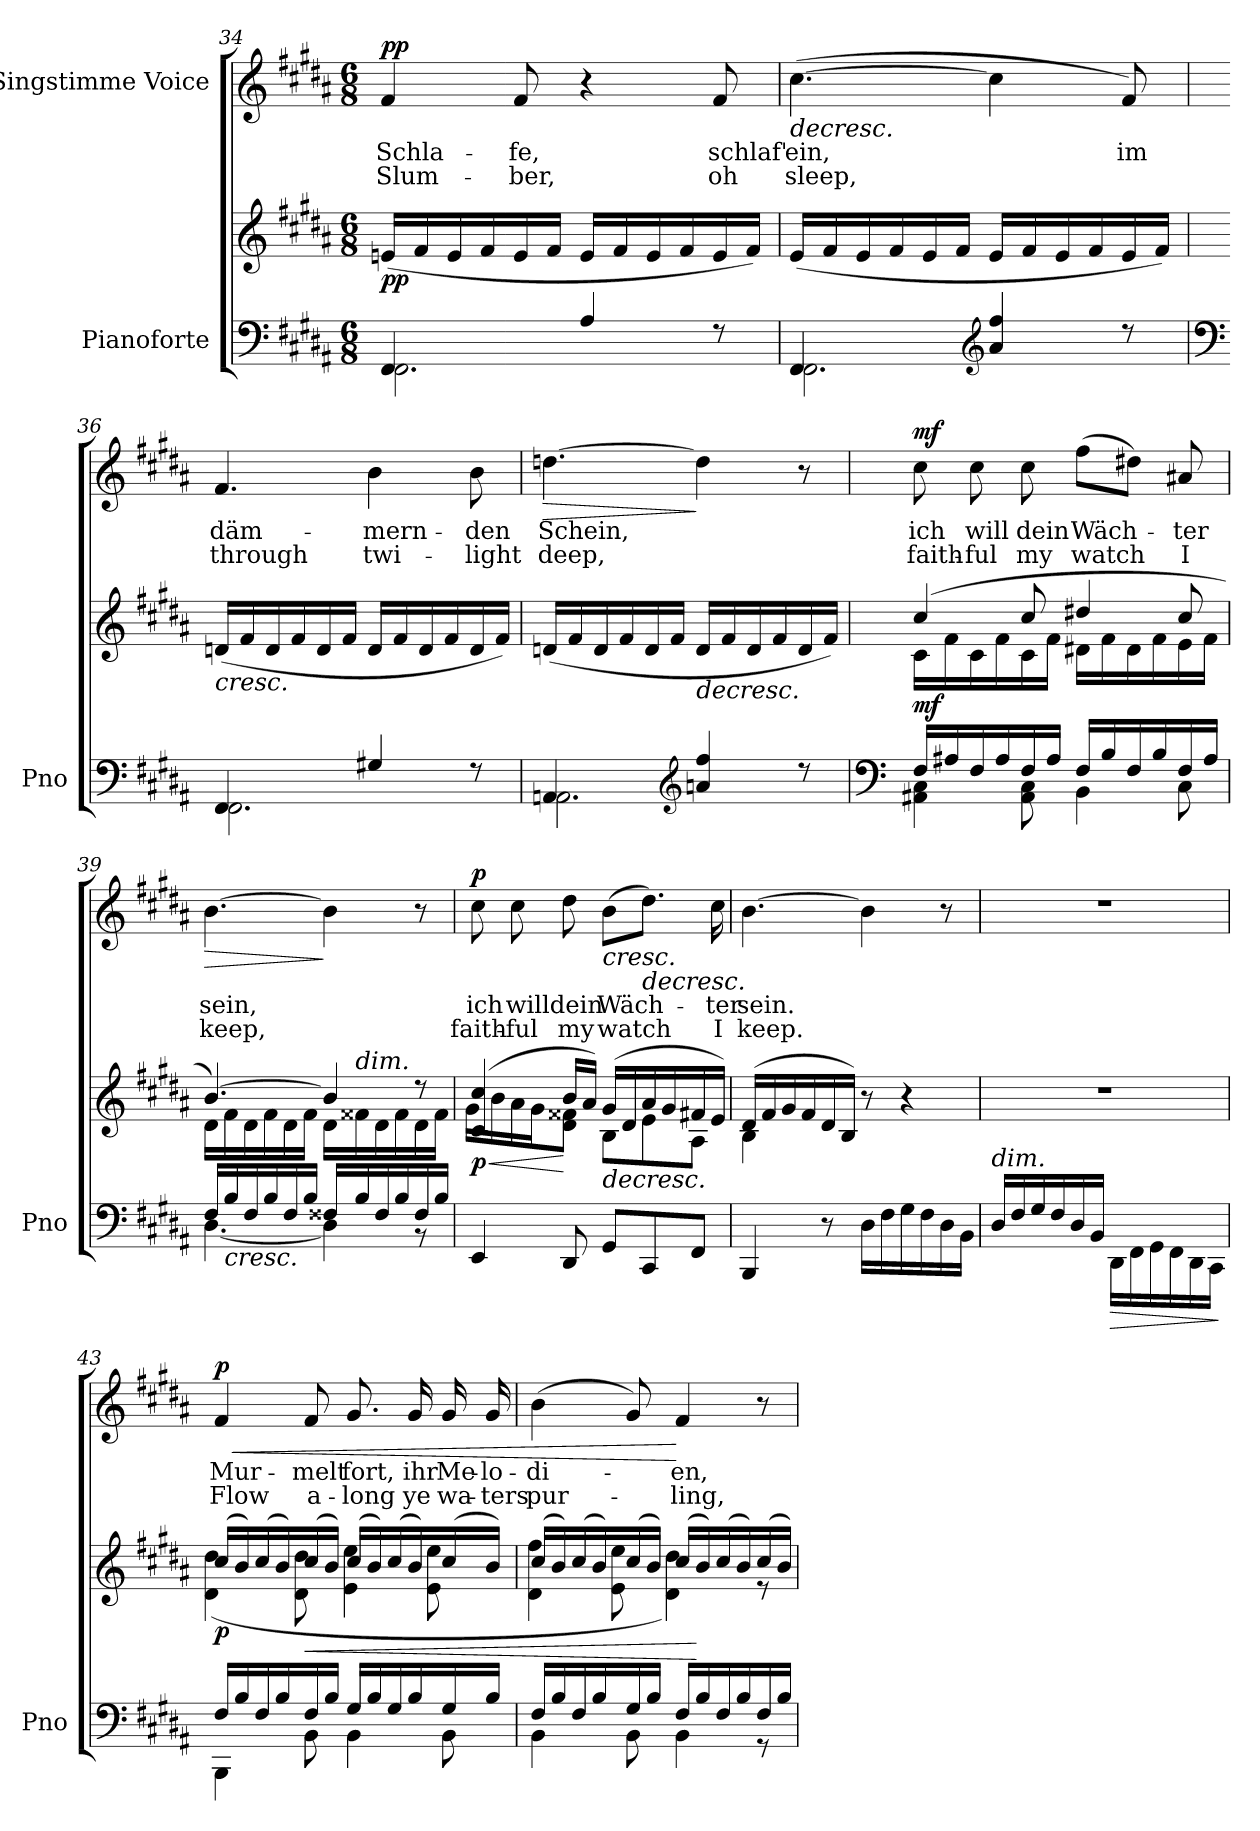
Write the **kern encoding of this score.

**kern	**kern	**dynam	**kern	**text	**text	**dynam
*part2	*part2	*part2	*part1	*part1	*part1	*part1
*staff3	*staff2	*staff2/3	*staff1	*staff1	*staff1	*staff1
*I"Pianoforte	*	*	*I"Singstimme Voice	*	*	*
*I'Pno	*	*	*	*	*	*
*clefF4	*clefG2	*	*clefG2	*	*	*
*k[f#c#g#d#a#]	*k[f#c#g#d#a#]	*	*k[f#c#g#d#a#]	*	*	*
*M6/8	*M6/8	*	*M6/8	*	*	*
=34	=34	=34	=34	=34	=34	=34
*^	*	*	*	*	*	*
!	!	!	!LO:DY:b	!	!	!	!LO:DY:a
4.FF#/	2.FF#\	(16en/LL	pp	4f#/	Schla-	Slum-	pp
.	.	16f#/	.	.	.	.	.
.	.	16e/	.	.	.	.	.
.	.	16f#/	.	.	.	.	.
.	.	16e/	.	8f#/	-fe,	-ber,	.
.	.	16f#/JJ	.	.	.	.	.
4A#/	.	16e/LL	.	4r	.	.	.
.	.	16f#/	.	.	.	.	.
.	.	16e/	.	.	.	.	.
.	.	16f#/	.	.	.	.	.
8r	.	16e/	.	8f#/	schlaf'	oh	.
.	.	16f#/JJ)	.	.	.	.	.
=35	=35	=35	=35	=35	=35	=35	=35
!	!	!	!	!	!	!	!LO:HP:b
4.FF#/	2.FF#\	(16e/LL	.	(<[4.cc#\	ein,	sleep,	>
.	.	16f#/	.	.	.	.	.
.	.	16e/	.	.	.	.	.
.	.	16f#/	.	.	.	.	.
.	.	16e/	.	.	.	.	.
.	.	16f#/JJ	.	.	.	.	.
*clefG2	*	*	*	*	*	*	*
4a#/ 4ff#/	.	16e/LL	.	4cc#\]	.	.	.
.	.	16f#/	.	.	.	.	.
.	.	16e/	.	.	.	.	.
.	.	16f#/	.	.	.	.	.
8r	.	16e/	.	8f#/)	im	.	.
.	.	16f#/JJ)	.	.	.	.	.
=36	=36	=36	=36	=36	=36	=36	=36
*clefF4	*	*	*	*	*	*	*
!	!	!	!LO:HP:b	!	!	!	!
4.FF#/	2.FF#\	(16dn/LL	<	4.f#/	däm-	through	.
.	.	16f#/	.	.	.	.	.
.	.	16d/	.	.	.	.	.
.	.	16f#/	.	.	.	.	.
.	.	16d/	.	.	.	.	.
.	.	16f#/JJ	.	.	.	.	.
4G#X/	.	16d/LL	.	4b\	-mern-	twi-	.
.	.	16f#/	.	.	.	.	.
.	.	16d/	.	.	.	.	.
.	.	16f#/	.	.	.	.	.
8r	.	16d/	.	8b\	-den	-light	.
.	.	16f#/JJ)	.	.	.	.	.
=37	=37	=37	=37	=37	=37	=37	=37
!	!	!	!	!	!	!	!LO:HP:b
4.AAn/	2.AA\	(16dn/LL	.	[4.ddn\	Schein,	deep,	>
.	.	16f#/	.	.	.	.	.
.	.	16d/	.	.	.	.	.
.	.	16f#/	.	.	.	.	.
.	.	16d/	.	.	.	.	.
.	.	16f#/JJ	.	.	.	.	.
*clefG2	*	*	*	*	*	*	*
!	!	!	!LO:HP:b	!	!	!	!
4an/ 4ff#/	.	16d/LL	>	4dd\]	.	.	]
.	.	16f#/	.	.	.	.	.
.	.	16d/	.	.	.	.	.
.	.	16f#/	.	.	.	.	.
8r	.	16d/	.	8r	.	.	.
.	.	16f#/JJ)	.	.	.	.	.
*v	*v	*	*	*	*	*	*
.	.	[	.	.	.	.
=38	=38	=38	=38	=38	=38	=38
*clefF4	*	*	*	*	*	*
*^	*^	*	*	*	*	*
!	!	!	!	!LO:DY:b	!	!	!	!LO:DY:a
16F#/LL	4AA#X\ 4C#\	(4cc#/	16c#\LL	mf	8cc#\	ich	faith-	mf
16A#X/	.	.	16f#\	.	.	.	.	.
16F#/	.	.	16c#\	.	8cc#\	will	-ful	.
16A#/	.	.	16f#\	.	.	.	.	.
16F#/	8AA#\ 8C#\	8cc#/	16c#\	.	8cc#\	dein	my	.
16A#/JJ	.	.	16f#\JJ	.	.	.	.	.
16F#/LL	4BB\	4dd#X/	16d#X\LL	.	(8ff#\L	Wäch-	watch	.
16B/	.	.	16f#\	.	.	.	.	.
16F#/	.	.	16d#\	.	8dd#X\J)	.	.	.
16B/	.	.	16f#\	.	.	.	.	.
16F#/	8C#\	8cc#/	16e\	.	8a#X/	-ter	I	.
16A#/JJ	.	.	16f#\JJ	.	.	.	.	.
=39	=39	=39	=39	=39	=39	=39	=39	=39
!	!	!	!	!	!	!	!	!LO:HP:b
16F#/LL	[4.D#\	[4.b/)	16d#\LL	.	[4.b\	sein,	keep,	>
!	!	!	!	!LO:HP:b=2	!	!	!	!
16B/	.	.	16f#\	<	.	.	.	.
16F#/	.	.	16d#\	.	.	.	.	.
16B/	.	.	16f#\	.	.	.	.	.
16F#/	.	.	16d#\	.	.	.	.	.
16B/JJ	.	.	16f#\JJ	.	.	.	.	.
16F##X/LL	4D#\]	4b/]	16d#\LL	]	4b\]	.	.	]
!	!	!	!LO:TX:a:i:t=dim.	!	!	!	!	!
16B/	.	.	16f##X\	.	.	.	.	.
16F##/	.	.	16d#\	.	.	.	.	.
16B/	.	.	16f##\	.	.	.	.	.
16F##/	8r	8r	16d#\	.	8r	.	.	.
16B/JJ	.	.	16f##\JJ	.	.	.	.	.
*v	*v	*	*	*	*	*	*	*
=40	=40	=40	=40	=40	=40	=40	=40
!	!	!	!LO:HP:b	!	!	!	!
!	!	!	!LO:DY:n=1:b	!	!	!	!LO:DY:a
4EE/	(4c#/ 4cc#/	16g#\LL	< p	8cc#\	ich	faith-	p
.	.	16b\	.	.	.	.	.
.	.	16a#\	.	8cc#\	will	-ful	.
.	.	16g#\J	.	.	.	.	.
8DD#/	16b/LL	8d#\ 8f##X\J	[	8dd#\	dein	my	.
.	16a#/JJ)	.	.	.	.	.	.
!	!	!	!LO:HP:b	!	!	!	!LO:HP:b
8GG#/L	(16g#/LL	8B\L	>	(8b\L	Wäch-	watch	<
.	16d#/	.	.	.	.	.	.
!	!	!	!	!	!	!	!LO:HP:n=1:b
8CC#/	16a#/	8e\	.	8.dd#\J)	.	.	] >
.	16g#/	.	.	.	.	.	.
8FF#/J	16f#X/	8A#\J	[	.	.	.	.
.	16e/JJ)	.	.	16cc#\	-ter	I	[
=41	=41	=41	=41	=41	=41	=41	=41
4BBB/	(16d#/LL	4B\	.	[4.b\	sein.	keep.	.
.	16f#/	.	.	.	.	.	.
.	16g#/	.	.	.	.	.	.
.	16f#/	.	.	.	.	.	.
8r	16d#/	2ryy	.	.	.	.	.
.	16B/JJ)	.	.	.	.	.	.
16D#\LL	8r	.	.	4b\]	.	.	.
16F#\	.	.	.	.	.	.	.
16G#\	4r	.	.	.	.	.	.
16F#\	.	.	.	.	.	.	.
16D#\	.	.	.	8r	.	.	.
16BB\JJ	.	.	.	.	.	.	.
*	*v	*v	*	*	*	*	*
=42	=42	=42	=42	=42	=42	=42
!LO:TX:a:i:t=dim.	!	!	!	!	!	!
16D#/LL	2.r	.	2.r	.	.	.
16F#/	.	.	.	.	.	.
16G#/	.	.	.	.	.	.
16F#/	.	.	.	.	.	.
16D#/	.	.	.	.	.	.
16BB/JJ	.	.	.	.	.	.
!	!	!LO:HP:b=2	!	!	!	!
16DD#\LL	.	>	.	.	.	.
16FF#\	.	.	.	.	.	.
16GG#\	.	.	.	.	.	.
16FF#\	.	.	.	.	.	.
16DD#\	.	.	.	.	.	.
16CC#\JJ	.	.	.	.	.	.
.	.	]	.	.	.	.
=43	=43	=43	=43	=43	=43	=43
*^	*^	*	*	*	*	*
!	!	!	!	!LO:DY:b	!	!	!	!LO:HP:b
!	!	!	!	!	!	!	!	!LO:DY:n=1:a
16F#/LL	4BBB\	(<16cc#/LL	(4d#\ 4dd#\	p	4f#/	Mur-	Flow	< p
16B/	.	16b/)	.	.	.	.	.	.
16F#/	.	(<16cc#/	.	.	.	.	.	.
16B/	.	16b/)	.	.	.	.	.	.
!	!	!	!	!LO:HP:b	!	!	!	!
16F#/	8BB\	(<16cc#/	8d#\ 8dd#\	<	8f#/	-melt	a-	.
16B/JJ	.	16b/JJ)	.	.	.	.	.	.
16G#/LL	4BB\	(<16cc#/LL	4e\ 4ee\	.	8.g#/	fort,	-long	.
16B/	.	16b/)	.	.	.	.	.	.
16G#/	.	(<16cc#/	.	.	.	.	.	.
16B/	.	16b/)	.	.	16g#/	ihr	ye	]
16G#/	8BB\	(<16cc#/	8e\ 8ee\	]	16g#/	Me-	wa-	.
16B/JJ	.	16b/JJ)	.	.	16g#/	-lo-	-ters	.
=44	=44	=44	=44	=44	=44	=44	=44	=44
16F#/LL	4BB\	(<16cc#/LL	4d#\ 4ff#\	.	(4b\	-di-	pur-	.
16B/	.	16b/)	.	.	.	.	.	.
16F#/	.	(<16cc#/	.	.	.	.	.	.
16B/	.	16b/)	.	.	.	.	.	.
16G#/	8BB\	(<16cc#/	8e\ 8ee\	.	8g#/)	.	.	.
16B/JJ	.	16b/JJ)	.	.	.	.	.	.
16F#/LL	4BB\	(<16cc#/LL	4d#\ 4dd#\)	.	4f#/	-en,	-ling,	[
16B/	.	16b/)	.	[	.	.	.	.
16F#/	.	(<16cc#/	.	.	.	.	.	.
16B/	.	16b/)	.	.	.	.	.	.
16F#/	8r	(<16cc#/	8r	.	8r	.	.	.
16B/JJ	.	16b/JJ)	.	.	.	.	.	.
*v	*v	*	*	*	*	*	*	*
*	*v	*v	*	*	*	*	*
=	=	=	=	=	=	=
*-	*-	*-	*-	*-	*-	*-
